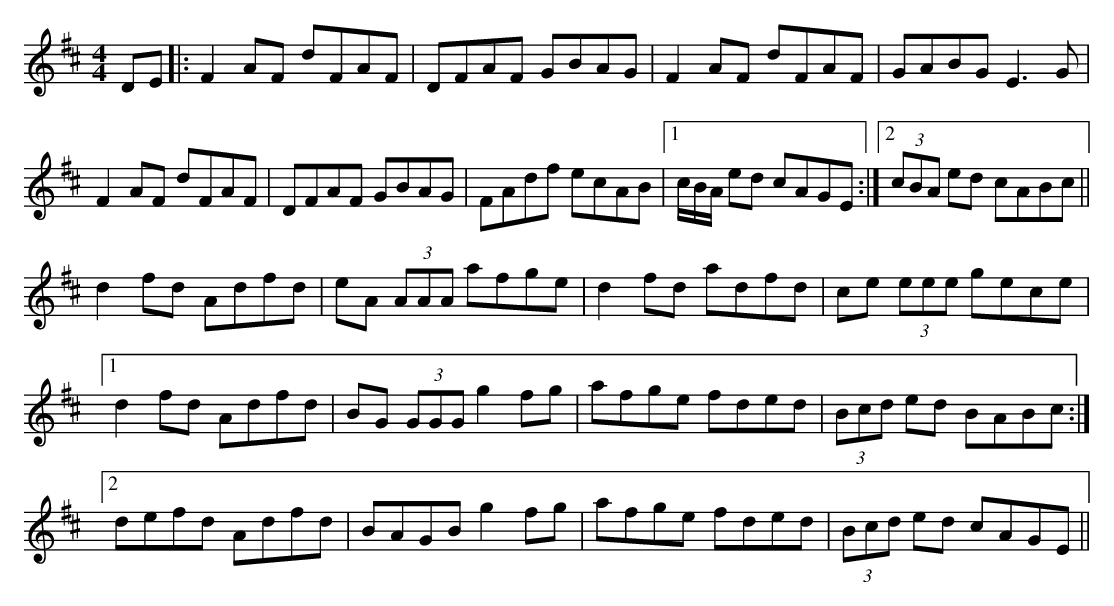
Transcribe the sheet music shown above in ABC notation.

X:1
M:4/4
K:D
DE|:F2 AF dFAF|DFAF GBAG|F2 AF dFAF|GABG E3 G|
F2 AF dFAF|DFAF GBAG|FAdf ecAB|1 c/B/A/ ed cAGE:|2 (3cBA ed cABc||
d2 fd Adfd|eA (3AAA afge|d2 fd adfd|ce (3eee gece|
[1 d2 fd Adfd|BG (3GGG g2 fg|afge fded|(3Bcd ed BABc:|
[2 defd Adfd|BAGB g2 fg|afge fded|(3Bcd ed cAGE||
